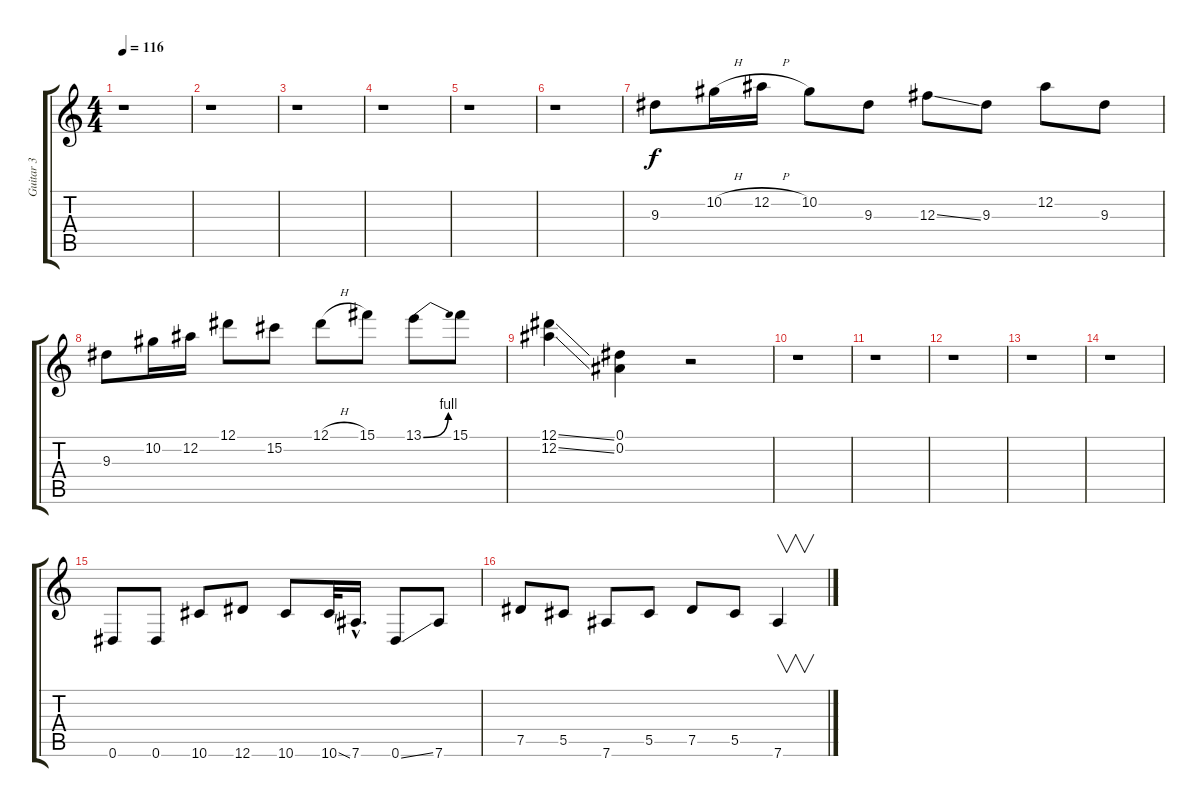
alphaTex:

\track ("Guitar 3" "Guitar 3") {instrument overdrivenguitar}
\staff {score tabs}
\tuning (Eb4 Bb3 Gb3 Db3 Ab2 Eb2) {hide}
\ts (4 4)
\tempo 116
\clef g2
\ks c
r.1{dy f} |
r.1 |
r.1 |
r.1 |
r.1 |
r.1 |
9.3.8 10.2{h}.16 12.2{h}.16 10.2.8 9.3.8 12.3{ss}.8 9.3.8 12.2.8 9.3.8 |
9.3.8 10.2.16 12.2.16 12.1.8 15.2.8 12.1{h}.8 15.1.8 13.1{be (bend 0 0 60 4)}.8 15.1.8 |
(12.1{ss} 12.2{ss}).4 (0.1 0.2).4 r.2 |
r.1 |
r.1 |
r.1 |
r.1 |
r.1 |
0.6.8{volume 16} 0.6.8 10.6.8 12.6.8 10.6.8 10.6{ss}.32 7.6{hac}.16{d} 0.6{ss}.8 7.6.8 |
7.5.8 5.5.8 7.6.8 5.5.8 7.5.8 5.5.8 7.6.4{v}
